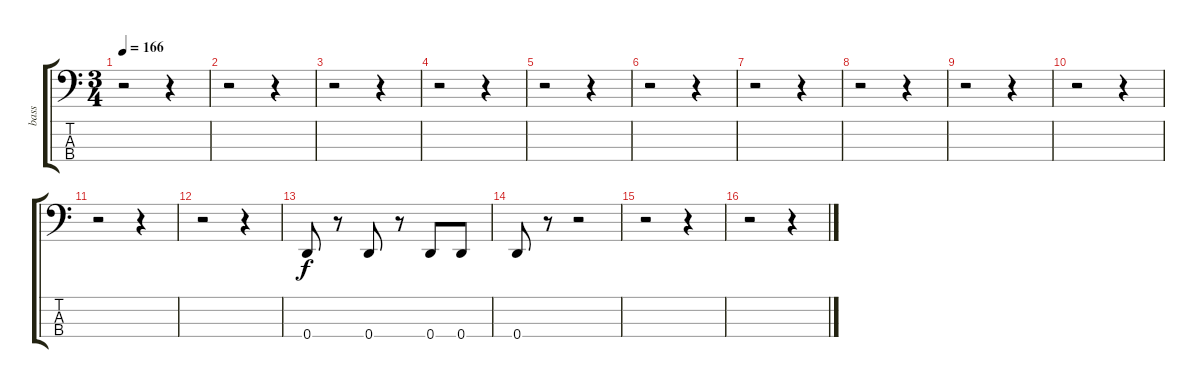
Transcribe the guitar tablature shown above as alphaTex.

\track ("bass" "bass") {instrument electricbasspick}
\staff {score tabs}
\tuning (G2 D2 A1 D1) {hide}
\ts (3 4)
\tempo 166
\clef f4
\ks c
r.2{dy f} r.4 |
r.2 r.4 |
r.2 r.4 |
r.2 r.4 |
r.2 r.4 |
r.2 r.4 |
r.2 r.4 |
r.2 r.4 |
r.2 r.4 |
r.2 r.4 |
r.2 r.4 |
r.2 r.4 |
0.4.8 r.8 0.4.8 r.8 0.4.8 0.4.8 |
0.4.8 r.8 r.2 |
r.2 r.4 |
r.2 r.4
